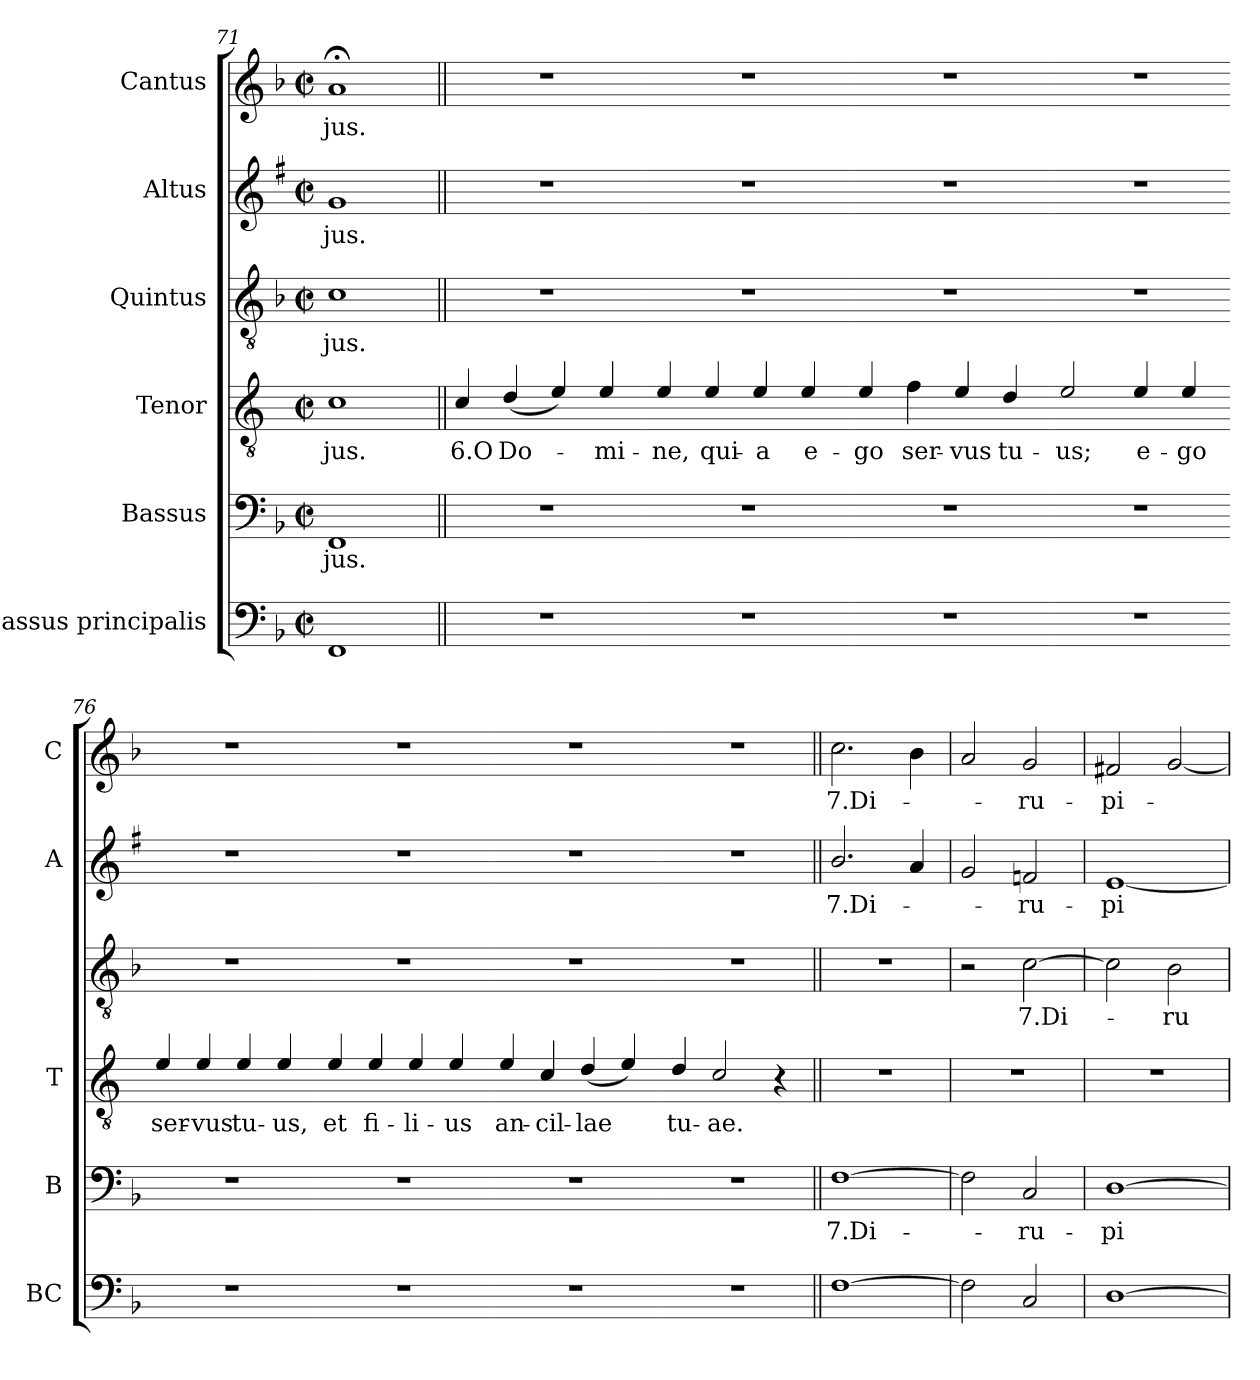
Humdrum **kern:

**kern	**kern	**text	**kern	**text	**kern	**text	**kern	**text	**kern	**text
*part6	*part5	*part5	*part4	*part4	*part3	*part3	*part2	*part2	*part1	*part1
*staff6	*staff5	*staff5	*staff4	*staff4	*staff3	*staff3	*staff2	*staff2	*staff1	*staff1
*I"Bassus principalis	*I"Bassus	*	*I"Tenor	*	*I"Quintus	*	*I"Altus	*	*I"Cantus	*
*I'BC	*I'B	*	*I'T	*	*	*	*I'A	*	*I'C	*
*clefF4	*clefF4	*	*clefGv2	*	*clefGv2	*	*clefG2	*	*clefG2	*
*	*	*	*ITrd4c7	*	*	*	*ITrd1c2	*	*	*
*k[b-]	*k[b-]	*	*k[b-]	*	*k[b-]	*	*k[b-]	*	*k[b-]	*
*F:	*F:	*	*F:	*	*F:	*	*F:	*	*F:	*
*M2/2	*M2/2	*	*M2/2	*	*M2/2	*	*M2/2	*	*M2/2	*
*met(c|)	*met(c|)	*	*met(c|)	*	*met(c|)	*	*met(c|)	*	*met(c|)	*
=71	=71	=71	=71	=71	=71	=71	=71	=71	=71	=71
!	!	!LO:LY:b	!	!LO:LY:b	!	!LO:LY:b	!	!LO:LY:b	!	!LO:LY:b
1FF	1FF	-jus.	1F	-jus.	1c	-jus.	1f	-jus.	1a;<	-jus.
=72||	=72||	=72||	=72||	=72||	=72||	=72||	=72||	=72||	=72||	=72||
!	!	!	!	!LO:LY:b	!	!	!	!	!	!
1r	1r	.	4F/	6.O	1r	.	1r	.	1r	.
!	!	!	!	!LO:LY:b	!	!	!	!	!	!
.	.	.	(<4G/	Do-	.	.	.	.	.	.
.	.	.	4A/)	.	.	.	.	.	.	.
!	!	!	!	!LO:LY:b	!	!	!	!	!	!
.	.	.	4A/	-mi-	.	.	.	.	.	.
=73-	=73-	=73-	=73-	=73-	=73-	=73-	=73-	=73-	=73-	=73-
!	!	!	!	!LO:LY:b	!	!	!	!	!	!
1r	1r	.	4A/	-ne,	1r	.	1r	.	1r	.
!	!	!	!	!LO:LY:b	!	!	!	!	!	!
.	.	.	4A/	qui-	.	.	.	.	.	.
!	!	!	!	!LO:LY:b	!	!	!	!	!	!
.	.	.	4A/	-a	.	.	.	.	.	.
!	!	!	!	!LO:LY:b	!	!	!	!	!	!
.	.	.	4A/	e-	.	.	.	.	.	.
=74-	=74-	=74-	=74-	=74-	=74-	=74-	=74-	=74-	=74-	=74-
!	!	!	!	!LO:LY:b	!	!	!	!	!	!
1r	1r	.	4A/	-go	1r	.	1r	.	1r	.
!	!	!	!	!LO:LY:b	!	!	!	!	!	!
.	.	.	4B-\	ser-	.	.	.	.	.	.
!	!	!	!	!LO:LY:b	!	!	!	!	!	!
.	.	.	4A/	-vus	.	.	.	.	.	.
!	!	!	!	!LO:LY:b	!	!	!	!	!	!
.	.	.	4G/	tu-	.	.	.	.	.	.
=75-	=75-	=75-	=75-	=75-	=75-	=75-	=75-	=75-	=75-	=75-
!	!	!	!	!LO:LY:b	!	!	!	!	!	!
1r	1r	.	2A/	-us;	1r	.	1r	.	1r	.
!	!	!	!	!LO:LY:b	!	!	!	!	!	!
.	.	.	4A/	e-	.	.	.	.	.	.
!	!	!	!	!LO:LY:b	!	!	!	!	!	!
.	.	.	4A/	-go	.	.	.	.	.	.
=76-	=76-	=76-	=76-	=76-	=76-	=76-	=76-	=76-	=76-	=76-
!	!	!	!	!LO:LY:b	!	!	!	!	!	!
1r	1r	.	4A/	ser-	1r	.	1r	.	1r	.
!	!	!	!	!LO:LY:b	!	!	!	!	!	!
.	.	.	4A/	-vus	.	.	.	.	.	.
!	!	!	!	!LO:LY:b	!	!	!	!	!	!
.	.	.	4A/	tu-	.	.	.	.	.	.
!	!	!	!	!LO:LY:b	!	!	!	!	!	!
.	.	.	4A/	-us,	.	.	.	.	.	.
!!LO:LB:g=z
=77-	=77-	=77-	=77-	=77-	=77-	=77-	=77-	=77-	=77-	=77-
!	!	!	!	!LO:LY:b	!	!	!	!	!	!
1r	1r	.	4A/	et	1r	.	1r	.	1r	.
!	!	!	!	!LO:LY:b	!	!	!	!	!	!
.	.	.	4A/	fi-	.	.	.	.	.	.
!	!	!	!	!LO:LY:b	!	!	!	!	!	!
.	.	.	4A/	-li-	.	.	.	.	.	.
!	!	!	!	!LO:LY:b	!	!	!	!	!	!
.	.	.	4A/	-us	.	.	.	.	.	.
=78-	=78-	=78-	=78-	=78-	=78-	=78-	=78-	=78-	=78-	=78-
!	!	!	!	!LO:LY:b	!	!	!	!	!	!
1r	1r	.	4A/	an-	1r	.	1r	.	1r	.
!	!	!	!	!LO:LY:b	!	!	!	!	!	!
.	.	.	4F/	-cil-	.	.	.	.	.	.
!	!	!	!	!LO:LY:b	!	!	!	!	!	!
.	.	.	(<4G/	-lae	.	.	.	.	.	.
.	.	.	4A/)	.	.	.	.	.	.	.
=79-	=79-	=79-	=79-	=79-	=79-	=79-	=79-	=79-	=79-	=79-
!	!	!	!	!LO:LY:b	!	!	!	!	!	!
1r	1r	.	4G/	tu-	1r	.	1r	.	1r	.
!	!	!	!	!LO:LY:b	!	!	!	!	!	!
.	.	.	2F/	-ae.	.	.	.	.	.	.
.	.	.	4r	.	.	.	.	.	.	.
=80||	=80||	=80||	=80||	=80||	=80||	=80||	=80||	=80||	=80||	=80||
!	!	!LO:LY:b	!	!	!	!	!	!LO:LY:b	!	!LO:LY:b
[1F	[1F	7.Di-	1r	.	1r	.	2.a/	7.Di-	2.cc\	7.Di-
.	.	.	.	.	.	.	4g/	.	4b-\	.
=81	=81	=81	=81	=81	=81	=81	=81	=81	=81	=81
2F\]	2F\]	.	1r	.	2r	.	2f/	.	2a/	.
!	!	!LO:LY:b	!	!	!	!LO:LY:b	!	!LO:LY:b	!	!LO:LY:b
2C/	2C/	-ru-	.	.	[2c\	7.Di-	2e-X/	-ru-	2g/	-ru-
=82	=82	=82	=82	=82	=82	=82	=82	=82	=82	=82
!	!	!LO:LY:b	!	!	!	!	!	!LO:LY:b	!	!LO:LY:b
[1D	[1D	-pi-	1r	.	2c\]	.	[1d	-pi-	2f#X/	-pi-
!	!	!	!	!	!	!LO:LY:b	!	!	!	!
.	.	.	.	.	2B-\	-ru-	.	.	[2g/	.
=	=	=	=	=	=	=	=	=	=	=
*-	*-	*-	*-	*-	*-	*-	*-	*-	*-	*-
